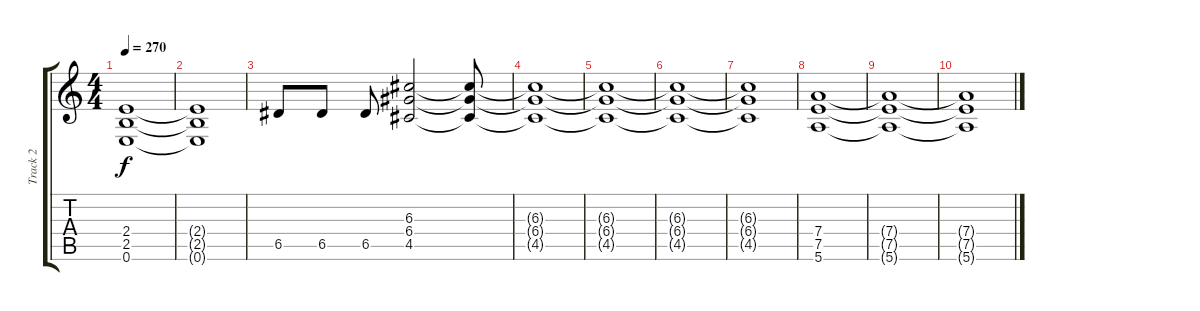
\track ("Track 2" "Track 2") {instrument overdrivenguitar}
\staff {score tabs}
\tuning (E4 B3 G3 D3 A2 E2) {hide}
\ts (4 4)
\tempo 270
\clef g2
\ks c
(2.4{t} 2.5{t} 0.6{t}).1{dy f} |
(2.4{t} 2.5{t} 0.6{t}).1 |
6.5.8 6.5.8 6.5.8 (6.3 6.4 4.5).2 (6.3{t} 6.4{t} 4.5{t}).8 |
(6.3{t} 6.4{t} 4.5{t}).1 |
(6.3{t} 6.4{t} 4.5{t}).1 |
(6.3{t} 6.4{t} 4.5{t}).1 |
(6.3{t} 6.4{t} 4.5{t}).1 |
(7.4 7.5 5.6).1 |
(7.4{t} 7.5{t} 5.6{t}).1 |
(7.4{t} 7.5{t} 5.6{t}).1
